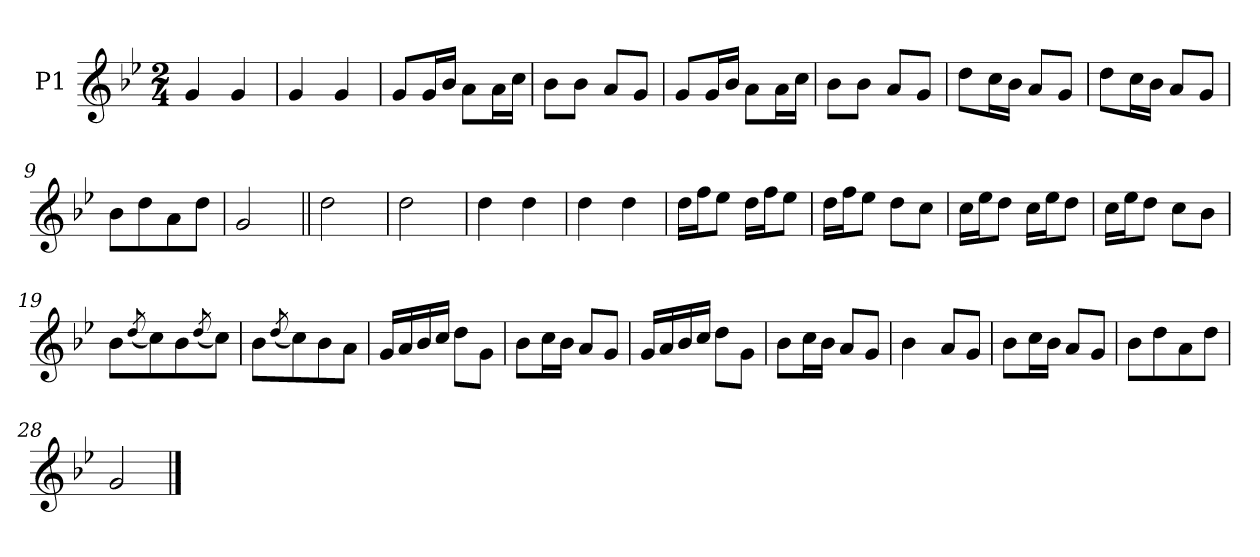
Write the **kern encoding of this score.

**kern
*part1
*staff1
*I"P1
*clefG2
*k[b-e-]
*g:
*M2/4
=1
4g
4g
=2
4g
4g
=3
8gL
16gL
16b-JJ
8aL
16aL
16ccJJ
=4
8b-L
8b-J
8aL
8gJ
=5
8gL
16gL
16b-JJ
8aL
16aL
16ccJJ
=6
8b-L
8b-J
8aL
8gJ
=7
8ddL
16ccL
16b-JJ
8aL
8gJ
=8
8ddL
16ccL
16b-JJ
8aL
8gJ
=9
8b-L
8dd
8a
8ddJ
=10
2g
=11||
2dd
=12
2dd
=13
4dd
4dd
=14
4dd
4dd
=15
16ddLL
16ffJ
8ee-J
16ddLL
16ffJ
8ee-J
=16
16ddLL
16ffJ
8ee-J
8ddL
8ccJ
=17
16ccLL
16ee-J
8ddJ
16ccLL
16ee-J
8ddJ
=18
16ccLL
16ee-J
8ddJ
8ccL
8b-J
=19
8b-L
(8qdd/
8cc)
8b-
(8qdd/
8ccJ)
=20
8b-L
(8qdd/
8cc)
8b-
8aJ
=21
16gLL
16a
16b-
16ccJJ
8ddL
8gJ
=22
8b-L
16ccL
16b-JJ
8aL
8gJ
=23
16gLL
16a
16b-
16ccJJ
8ddL
8gJ
=24
8b-L
16ccL
16b-JJ
8aL
8gJ
=25
4b-
8aL
8gJ
=26
8b-L
16ccL
16b-JJ
8aL
8gJ
=27
8b-L
8dd
8a
8ddJ
=28
2g
==
*-
